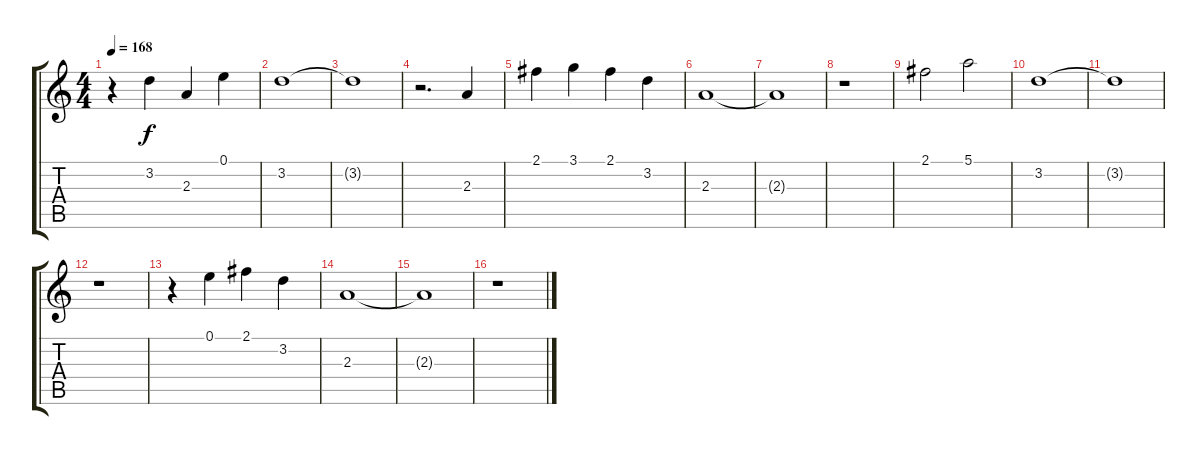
\track "" {instrument electricguitarjazz}
\staff {score tabs}
\tuning (E4 B3 G3 D3 A2 E2) {hide}
\ts (4 4)
\tempo 168
\clef g2
\ks c
r.4{dy f} 3.2.4 2.3.4 0.1.4 |
3.2.1 |
3.2{t}.1 |
r.2{d} 2.3.4 |
2.1.4 3.1.4 2.1.4 3.2.4 |
2.3.1 |
2.3{t}.1 |
r.1 |
2.1.2 5.1.2 |
3.2.1 |
3.2{t}.1 |
r.1 |
r.4 0.1.4 2.1.4 3.2.4 |
2.3.1 |
2.3{t}.1 |
r.1
